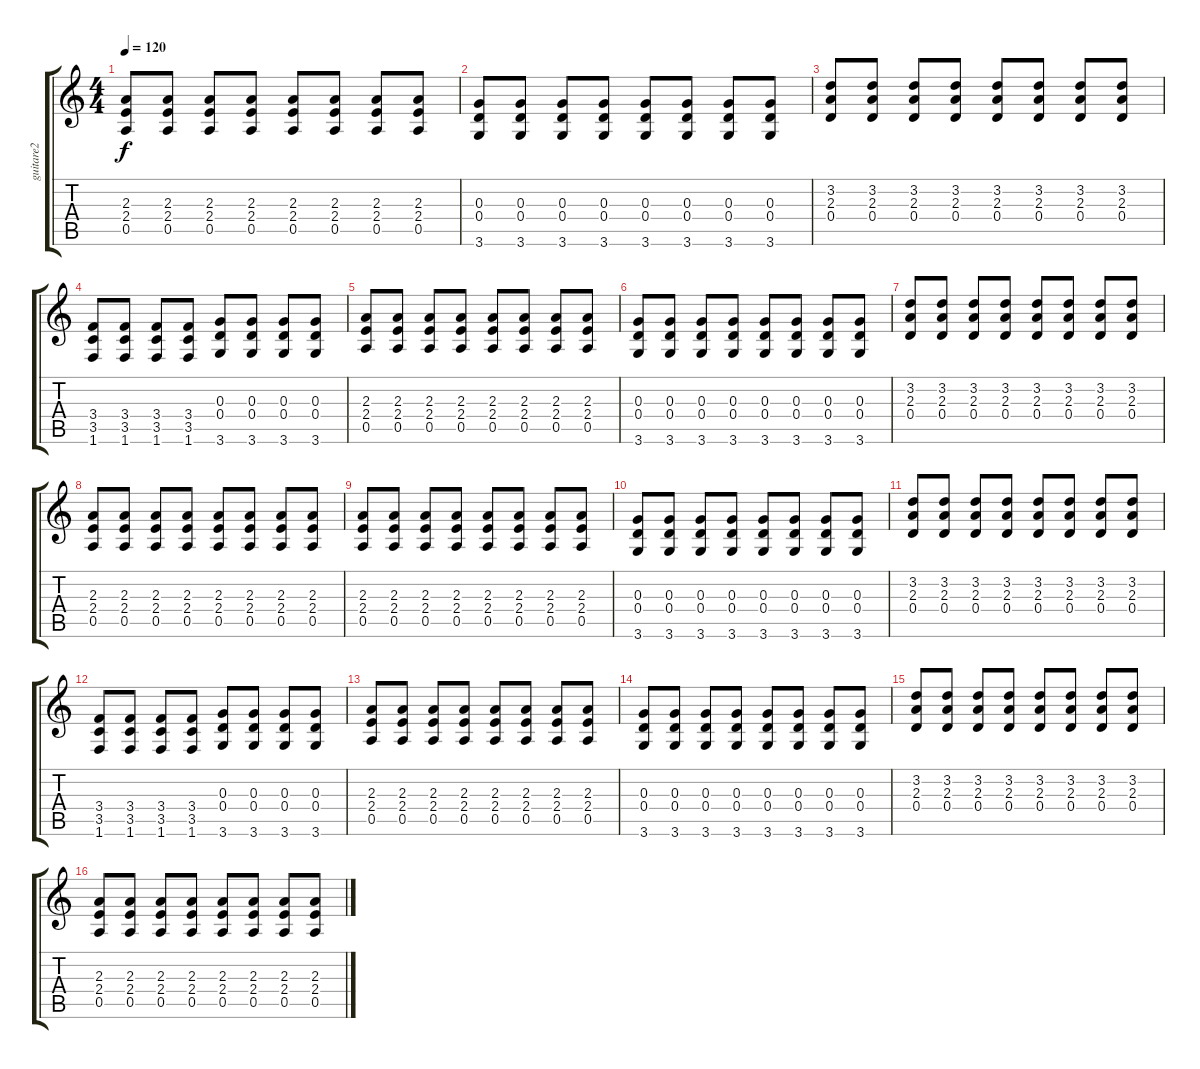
\track ("guitare2" "guitare2") {instrument distortionguitar}
\staff {score tabs}
\tuning (E4 B3 G3 D3 A2 E2) {hide}
\ts (4 4)
\tempo 120
\clef g2
\ks c
(2.3 2.4 0.5).8{dy f instrument distortionguitar} (2.3 2.4 0.5).8 (2.3 2.4 0.5).8 (2.3 2.4 0.5).8 (2.3 2.4 0.5).8 (2.3 2.4 0.5).8 (2.3 2.4 0.5).8 (2.3 2.4 0.5).8 |
(0.3 0.4 3.6).8 (0.3 0.4 3.6).8 (0.3 0.4 3.6).8 (0.3 0.4 3.6).8 (0.3 0.4 3.6).8 (0.3 0.4 3.6).8 (0.3 0.4 3.6).8 (0.3 0.4 3.6).8 |
(3.2 2.3 0.4).8 (3.2 2.3 0.4).8 (3.2 2.3 0.4).8 (3.2 2.3 0.4).8 (3.2 2.3 0.4).8 (3.2 2.3 0.4).8 (3.2 2.3 0.4).8 (3.2 2.3 0.4).8 |
(3.4 3.5 1.6).8 (3.4 3.5 1.6).8 (3.4 3.5 1.6).8 (3.4 3.5 1.6).8 (0.3 0.4 3.6).8 (0.3 0.4 3.6).8 (0.3 0.4 3.6).8 (0.3 0.4 3.6).8 |
(2.3 2.4 0.5).8 (2.3 2.4 0.5).8 (2.3 2.4 0.5).8 (2.3 2.4 0.5).8 (2.3 2.4 0.5).8 (2.3 2.4 0.5).8 (2.3 2.4 0.5).8 (2.3 2.4 0.5).8 |
(0.3 0.4 3.6).8 (0.3 0.4 3.6).8 (0.3 0.4 3.6).8 (0.3 0.4 3.6).8 (0.3 0.4 3.6).8 (0.3 0.4 3.6).8 (0.3 0.4 3.6).8 (0.3 0.4 3.6).8 |
(3.2 2.3 0.4).8 (3.2 2.3 0.4).8 (3.2 2.3 0.4).8 (3.2 2.3 0.4).8 (3.2 2.3 0.4).8 (3.2 2.3 0.4).8 (3.2 2.3 0.4).8 (3.2 2.3 0.4).8 |
(2.3 2.4 0.5).8 (2.3 2.4 0.5).8 (2.3 2.4 0.5).8 (2.3 2.4 0.5).8 (2.3 2.4 0.5).8 (2.3 2.4 0.5).8 (2.3 2.4 0.5).8 (2.3 2.4 0.5).8 |
(2.3 2.4 0.5).8 (2.3 2.4 0.5).8 (2.3 2.4 0.5).8 (2.3 2.4 0.5).8 (2.3 2.4 0.5).8 (2.3 2.4 0.5).8 (2.3 2.4 0.5).8 (2.3 2.4 0.5).8 |
(0.3 0.4 3.6).8 (0.3 0.4 3.6).8 (0.3 0.4 3.6).8 (0.3 0.4 3.6).8 (0.3 0.4 3.6).8 (0.3 0.4 3.6).8 (0.3 0.4 3.6).8 (0.3 0.4 3.6).8 |
(3.2 2.3 0.4).8 (3.2 2.3 0.4).8 (3.2 2.3 0.4).8 (3.2 2.3 0.4).8 (3.2 2.3 0.4).8 (3.2 2.3 0.4).8 (3.2 2.3 0.4).8 (3.2 2.3 0.4).8 |
(3.4 3.5 1.6).8 (3.4 3.5 1.6).8 (3.4 3.5 1.6).8 (3.4 3.5 1.6).8 (0.3 0.4 3.6).8 (0.3 0.4 3.6).8 (0.3 0.4 3.6).8 (0.3 0.4 3.6).8 |
(2.3 2.4 0.5).8 (2.3 2.4 0.5).8 (2.3 2.4 0.5).8 (2.3 2.4 0.5).8 (2.3 2.4 0.5).8 (2.3 2.4 0.5).8 (2.3 2.4 0.5).8 (2.3 2.4 0.5).8 |
(0.3 0.4 3.6).8 (0.3 0.4 3.6).8 (0.3 0.4 3.6).8 (0.3 0.4 3.6).8 (0.3 0.4 3.6).8 (0.3 0.4 3.6).8 (0.3 0.4 3.6).8 (0.3 0.4 3.6).8 |
(3.2 2.3 0.4).8 (3.2 2.3 0.4).8 (3.2 2.3 0.4).8 (3.2 2.3 0.4).8 (3.2 2.3 0.4).8 (3.2 2.3 0.4).8 (3.2 2.3 0.4).8 (3.2 2.3 0.4).8 |
(2.3 2.4 0.5).8 (2.3 2.4 0.5).8 (2.3 2.4 0.5).8 (2.3 2.4 0.5).8 (2.3 2.4 0.5).8 (2.3 2.4 0.5).8 (2.3 2.4 0.5).8 (2.3 2.4 0.5).8
